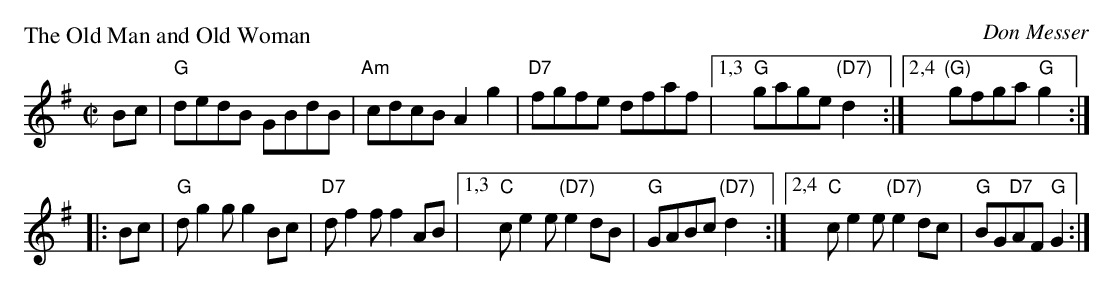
X:1
P: The Old Man and Old Woman
O: Don Messer
M: C|
L: 1/8
K: G
   Bc \
| "G"dedB GBdB | "Am"cdcB A2g2 | "D7"fgfe dfaf \
|1,3 "G"gage "(D7)"d2 \
:|2,4 "(G)"gfga "G"g2 :|
|: Bc \
| "G"dg2g g2Bc | "D7"df2f f2AB \
|1,3 "C"ce2e "(D7)"e2dB | "G"GABc "(D7)"d2 \
:|2,4  "C"ce2e "(D7)"e2dc | "G"BG"D7"AF "G"G2 :|
